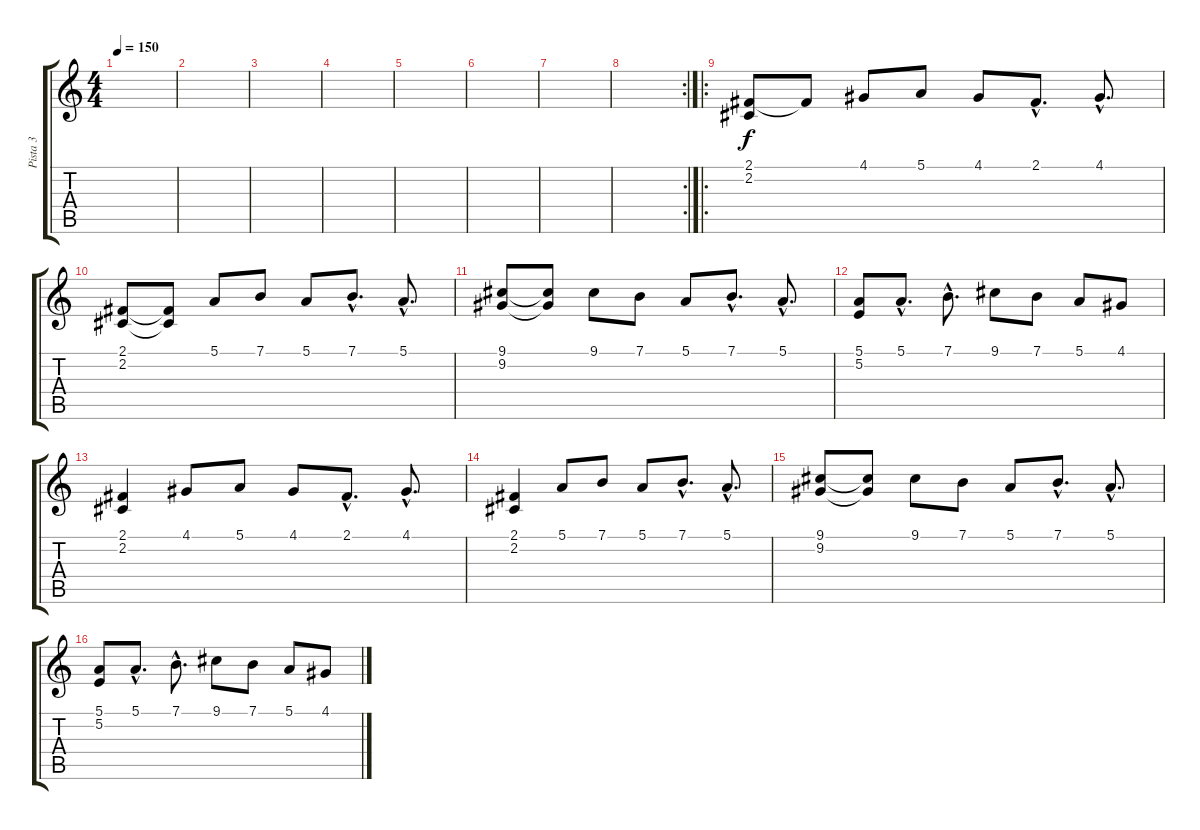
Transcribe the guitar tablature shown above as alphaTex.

\track ("Pista 3" "Pista 3") {instrument acousticgrandpiano}
\staff {score tabs}
\tuning (E4 B3 G3 D3 A2 E2) {hide}
\ts (4 4)
\tempo 150
\clef g2
\ks c
|
|
|
|
|
|
|
\rc 2
|
\ro
(2.1 2.2).8 2.1{t}.8 4.1.8 5.1.8 4.1.8 2.1{hac}.8{d} 4.1{hac}.8{d} |
(2.1 2.2).8 (2.1{t} 2.2{t}).8 5.1.8 7.1.8 5.1.8 7.1{hac}.8{d} 5.1{hac}.8{d} |
(9.1 9.2).8 (9.1{t} 9.2{t}).8 9.1.8 7.1.8 5.1.8 7.1{hac}.8{d} 5.1{hac}.8{d} |
(5.1 5.2).8 5.1{hac}.8{d} 7.1{hac}.8{d} 9.1.8 7.1.8 5.1.8 4.1.8 |
(2.1 2.2).4 4.1.8 5.1.8 4.1.8 2.1{hac}.8{d} 4.1{hac}.8{d} |
(2.1 2.2).4 5.1.8 7.1.8 5.1.8 7.1{hac}.8{d} 5.1{hac}.8{d} |
(9.1 9.2).8 (9.1{t} 9.2{t}).8 9.1.8 7.1.8 5.1.8 7.1{hac}.8{d} 5.1{hac}.8{d} |
(5.1 5.2).8 5.1{hac}.8{d} 7.1{hac}.8{d} 9.1.8 7.1.8 5.1.8 4.1.8
